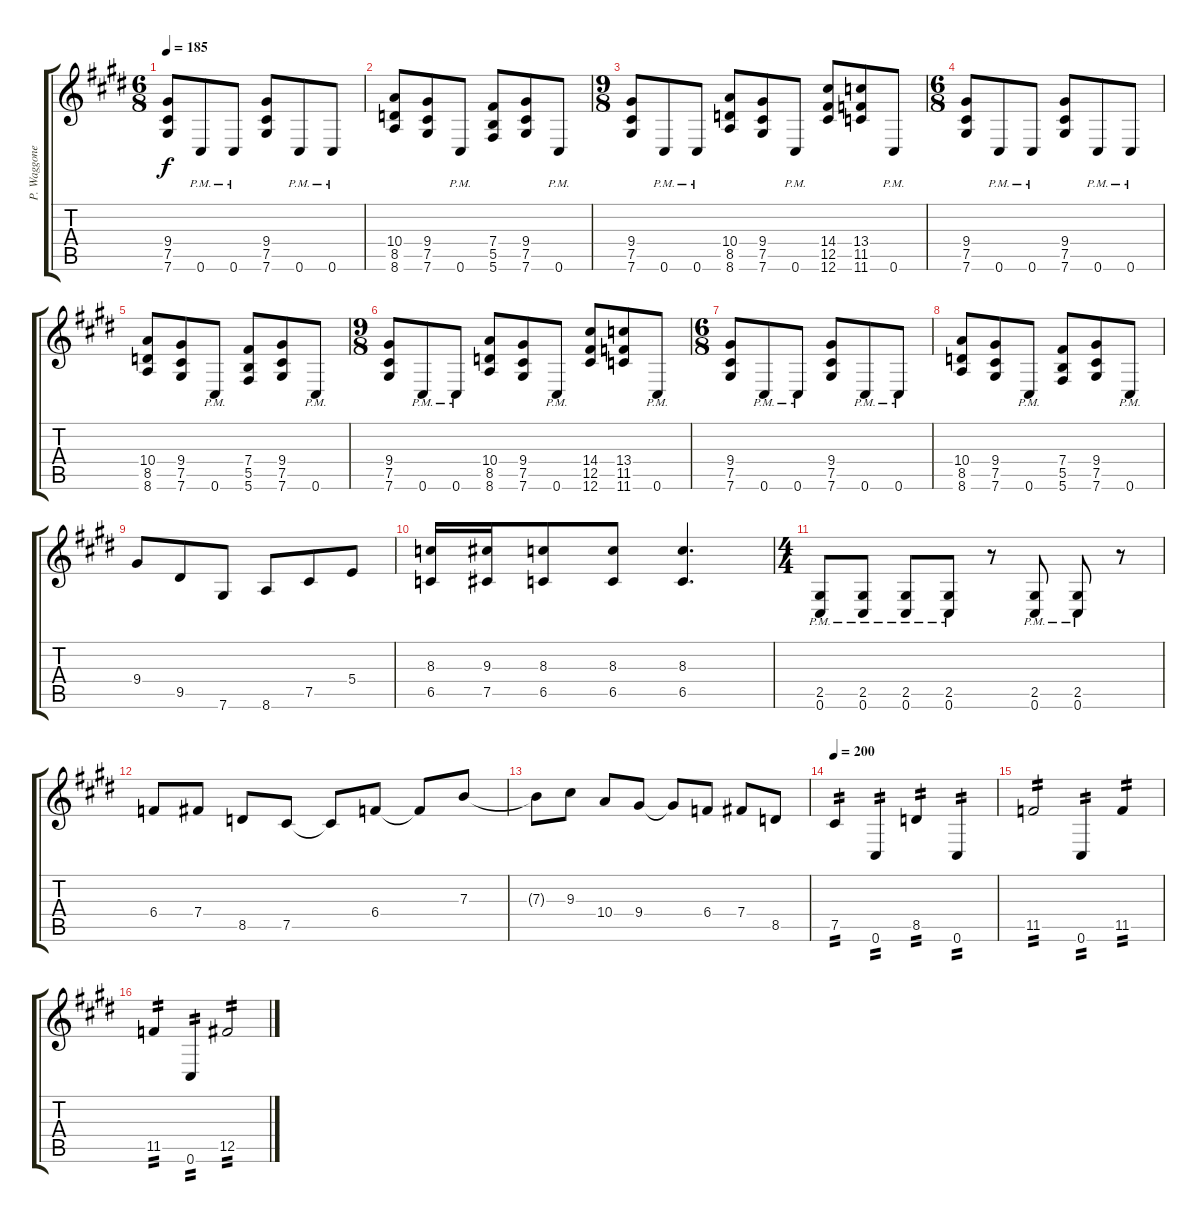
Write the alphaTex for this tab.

\track ("P. Waggoner Gtr." "P. Waggone") {instrument distortionguitar}
\staff {score tabs}
\tuning (Db4 Ab3 E3 B2 Gb2 Db2) {hide}
\ts (6 8)
\tempo 185
\clef g2
\ks c#minor
(9.4 7.5 7.6).8{dy f} 0.6{pm}.8 0.6{pm}.8 (9.4 7.5 7.6).8 0.6{pm}.8 0.6{pm}.8 |
(10.4 8.5 8.6).8 (9.4 7.5 7.6).8 0.6{pm}.8 (7.4 5.5 5.6).8 (9.4 7.5 7.6).8 0.6{pm}.8 |
\ts (9 8)
(9.4 7.5 7.6).8 0.6{pm}.8 0.6{pm}.8 (10.4 8.5 8.6).8 (9.4 7.5 7.6).8 0.6{pm}.8 (14.4 12.5 12.6).8 (13.4 11.5 11.6).8 0.6{pm}.8 |
\ts (6 8)
(9.4 7.5 7.6).8 0.6{pm}.8 0.6{pm}.8 (9.4 7.5 7.6).8 0.6{pm}.8 0.6{pm}.8 |
(10.4 8.5 8.6).8 (9.4 7.5 7.6).8 0.6{pm}.8 (7.4 5.5 5.6).8 (9.4 7.5 7.6).8 0.6{pm}.8 |
\ts (9 8)
(9.4 7.5 7.6).8 0.6{pm}.8 0.6{pm}.8 (10.4 8.5 8.6).8 (9.4 7.5 7.6).8 0.6{pm}.8 (14.4 12.5 12.6).8 (13.4 11.5 11.6).8 0.6{pm}.8 |
\ts (6 8)
(9.4 7.5 7.6).8 0.6{pm}.8 0.6{pm}.8 (9.4 7.5 7.6).8 0.6{pm}.8 0.6{pm}.8 |
(10.4 8.5 8.6).8 (9.4 7.5 7.6).8 0.6{pm}.8 (7.4 5.5 5.6).8 (9.4 7.5 7.6).8 0.6{pm}.8 |
9.4.8 9.5.8 7.6.8 8.6.8 7.5.8 5.4.8 |
(8.3 6.5).16 (9.3 7.5).16 (8.3 6.5).8 (8.3 6.5).8 (8.3 6.5).4{d} |
\ts (4 4)
(2.5{pm} 0.6{pm}).8 (2.5{pm} 0.6{pm}).8 (2.5{pm} 0.6{pm}).8 (2.5{pm} 0.6{pm}).8 r.8 (2.5{pm} 0.6{pm}).8 (2.5{pm} 0.6{pm}).8 r.8 |
6.4.8 7.4.8 8.5.8 7.5.8 7.5{t}.8 6.4.8 6.4{t}.8 7.3.8 |
7.3{t}.8 9.3.8 10.4.8 9.4.8 9.4{t}.8 6.4.8 7.4.8 8.5.8 |
\tempo 200
7.5.4{tp 2} 0.6.4{tp 2} 8.5.4{tp 2} 0.6.4{tp 2} |
11.5.2{tp 2} 0.6.4{tp 2} 11.5.4{tp 2} |
11.5.4{tp 2} 0.6.4{tp 2} 12.5.2{tp 2}
